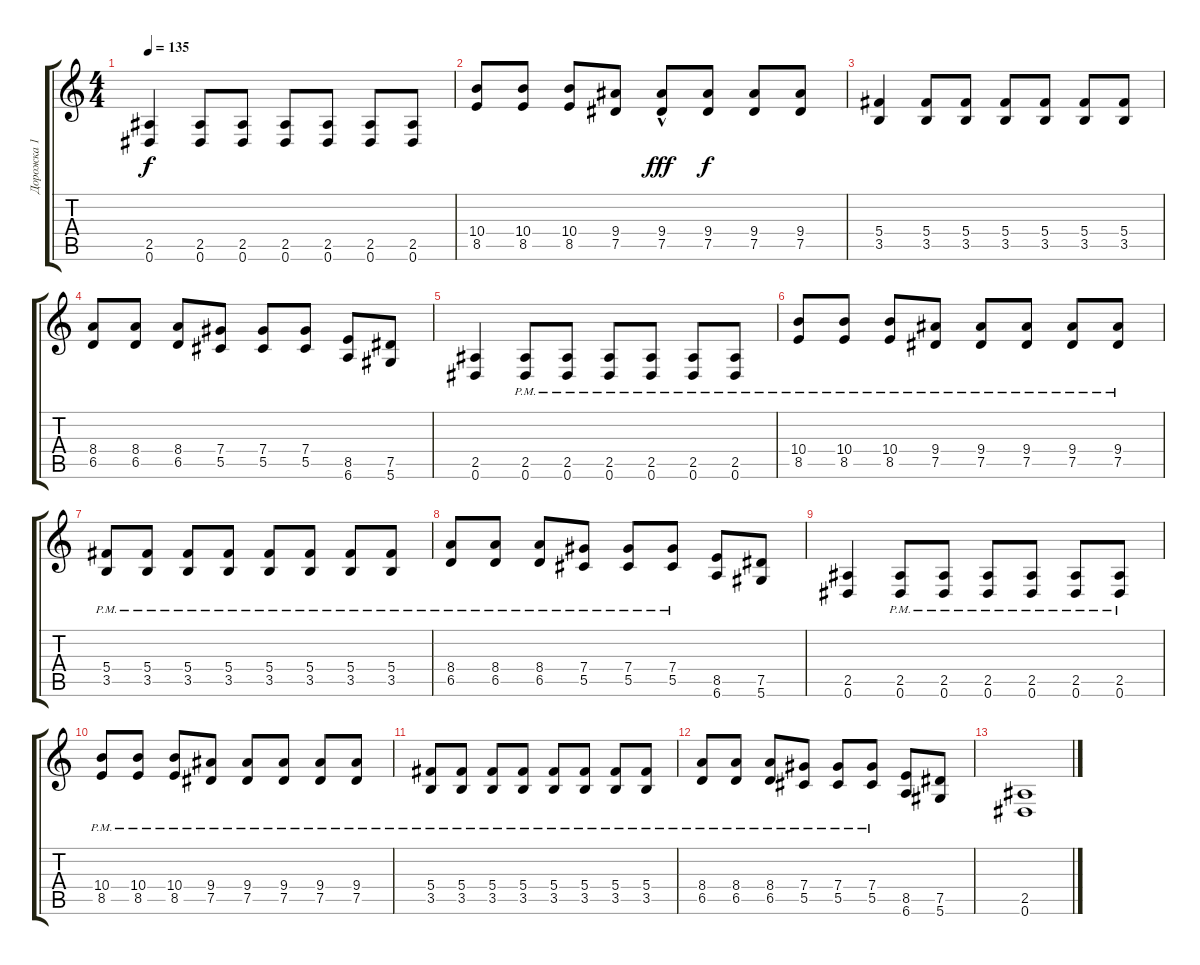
\track ("Дорожка 1" "Дорожка 1") {instrument distortionguitar}
\staff {score tabs}
\tuning (Eb4 Bb3 Gb3 Db3 Ab2 Eb2) {hide}
\ts (4 4)
\tempo 135
\clef g2
\ks c
(2.5 0.6).4{dy f} (2.5 0.6).8 (2.5 0.6).8 (2.5 0.6).8 (2.5 0.6).8 (2.5 0.6).8 (2.5 0.6).8 |
(10.4 8.5).8 (10.4 8.5).8 (10.4 8.5).8 (9.4 7.5).8 (9.4{hac} 7.5{hac}).8{dy fff} (9.4 7.5).8{dy f} (9.4 7.5).8 (9.4 7.5).8 |
(5.4 3.5).4 (5.4 3.5).8 (5.4 3.5).8 (5.4 3.5).8 (5.4 3.5).8 (5.4 3.5).8 (5.4 3.5).8 |
(8.4 6.5).8 (8.4 6.5).8 (8.4 6.5).8 (7.4 5.5).8 (7.4 5.5).8 (7.4 5.5).8 (8.5 6.6).8 (7.5 5.6).8 |
(2.5 0.6).4 (2.5{pm} 0.6{pm}).8 (2.5{pm} 0.6{pm}).8 (2.5{pm} 0.6{pm}).8 (2.5{pm} 0.6{pm}).8 (2.5{pm} 0.6{pm}).8 (2.5{pm} 0.6{pm}).8 |
(10.4{pm} 8.5{pm}).8 (10.4{pm} 8.5{pm}).8 (10.4{pm} 8.5{pm}).8 (9.4{pm} 7.5{pm}).8 (9.4{pm} 7.5{pm}).8 (9.4{pm} 7.5{pm}).8 (9.4{pm} 7.5{pm}).8 (9.4{pm} 7.5{pm}).8 |
(5.4{pm} 3.5{pm}).8 (5.4{pm} 3.5{pm}).8 (5.4{pm} 3.5{pm}).8 (5.4{pm} 3.5{pm}).8 (5.4{pm} 3.5{pm}).8 (5.4{pm} 3.5{pm}).8 (5.4{pm} 3.5{pm}).8 (5.4{pm} 3.5{pm}).8 |
(8.4{pm} 6.5{pm}).8 (8.4{pm} 6.5{pm}).8 (8.4{pm} 6.5{pm}).8 (7.4{pm} 5.5{pm}).8 (7.4{pm} 5.5{pm}).8 (7.4{pm} 5.5{pm}).8 (8.5 6.6).8 (7.5 5.6).8 |
(2.5 0.6).4 (2.5{pm} 0.6{pm}).8 (2.5{pm} 0.6{pm}).8 (2.5{pm} 0.6{pm}).8 (2.5{pm} 0.6{pm}).8 (2.5{pm} 0.6{pm}).8 (2.5{pm} 0.6{pm}).8 |
(10.4{pm} 8.5{pm}).8 (10.4{pm} 8.5{pm}).8 (10.4{pm} 8.5{pm}).8 (9.4{pm} 7.5{pm}).8 (9.4{pm} 7.5{pm}).8 (9.4{pm} 7.5{pm}).8 (9.4{pm} 7.5{pm}).8 (9.4{pm} 7.5{pm}).8 |
(5.4{pm} 3.5{pm}).8 (5.4{pm} 3.5{pm}).8 (5.4{pm} 3.5{pm}).8 (5.4{pm} 3.5{pm}).8 (5.4{pm} 3.5{pm}).8 (5.4{pm} 3.5{pm}).8 (5.4{pm} 3.5{pm}).8 (5.4{pm} 3.5{pm}).8 |
(8.4{pm} 6.5{pm}).8 (8.4{pm} 6.5{pm}).8 (8.4{pm} 6.5{pm}).8 (7.4{pm} 5.5{pm}).8 (7.4{pm} 5.5{pm}).8 (7.4{pm} 5.5{pm}).8 (8.5 6.6).8 (7.5 5.6).8 |
(2.5 0.6).1
